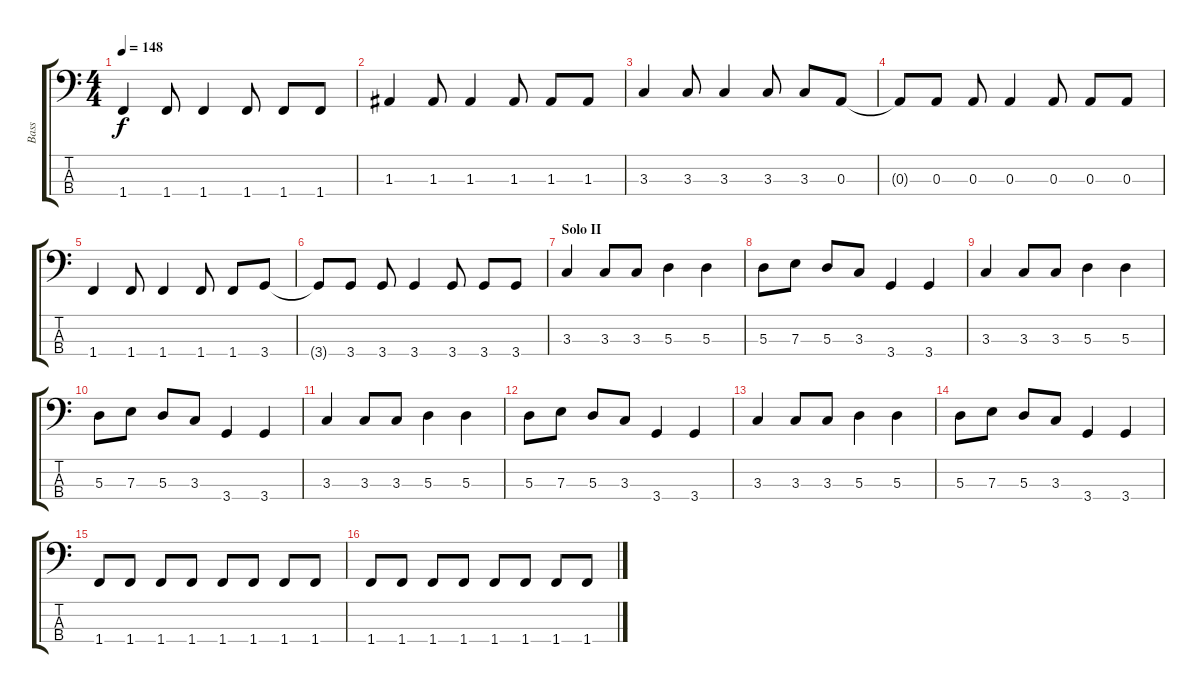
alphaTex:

\track ("Bass" "Bass") {instrument distortionguitar}
\staff {score tabs}
\tuning (G2 D2 A1 E1) {hide}
\ts (4 4)
\tempo 148
\clef f4
\ks c
1.4.4{dy f} 1.4.8 1.4.4 1.4.8 1.4.8 1.4.8 |
1.3.4 1.3.8 1.3.4 1.3.8 1.3.8 1.3.8 |
3.3.4 3.3.8 3.3.4 3.3.8 3.3.8 0.3.8 |
0.3{t}.8 0.3.8 0.3.8 0.3.4 0.3.8 0.3.8 0.3.8 |
1.4.4 1.4.8 1.4.4 1.4.8 1.4.8 3.4.8 |
3.4{t}.8 3.4.8 3.4.8 3.4.4 3.4.8 3.4.8 3.4.8 |
\section ("" "Solo II")
3.3.4{volume 13} 3.3.8 3.3.8 5.3.4 5.3.4 |
5.3.8 7.3.8 5.3.8 3.3.8 3.4.4 3.4.4 |
3.3.4 3.3.8 3.3.8 5.3.4 5.3.4 |
5.3.8 7.3.8 5.3.8 3.3.8 3.4.4 3.4.4 |
3.3.4{volume 13} 3.3.8 3.3.8 5.3.4 5.3.4 |
5.3.8 7.3.8 5.3.8 3.3.8 3.4.4 3.4.4 |
3.3.4 3.3.8 3.3.8 5.3.4 5.3.4 |
5.3.8 7.3.8 5.3.8 3.3.8 3.4.4 3.4.4 |
1.4.8 1.4.8 1.4.8 1.4.8 1.4.8 1.4.8 1.4.8 1.4.8 |
1.4.8 1.4.8 1.4.8 1.4.8 1.4.8 1.4.8 1.4.8 1.4.8
